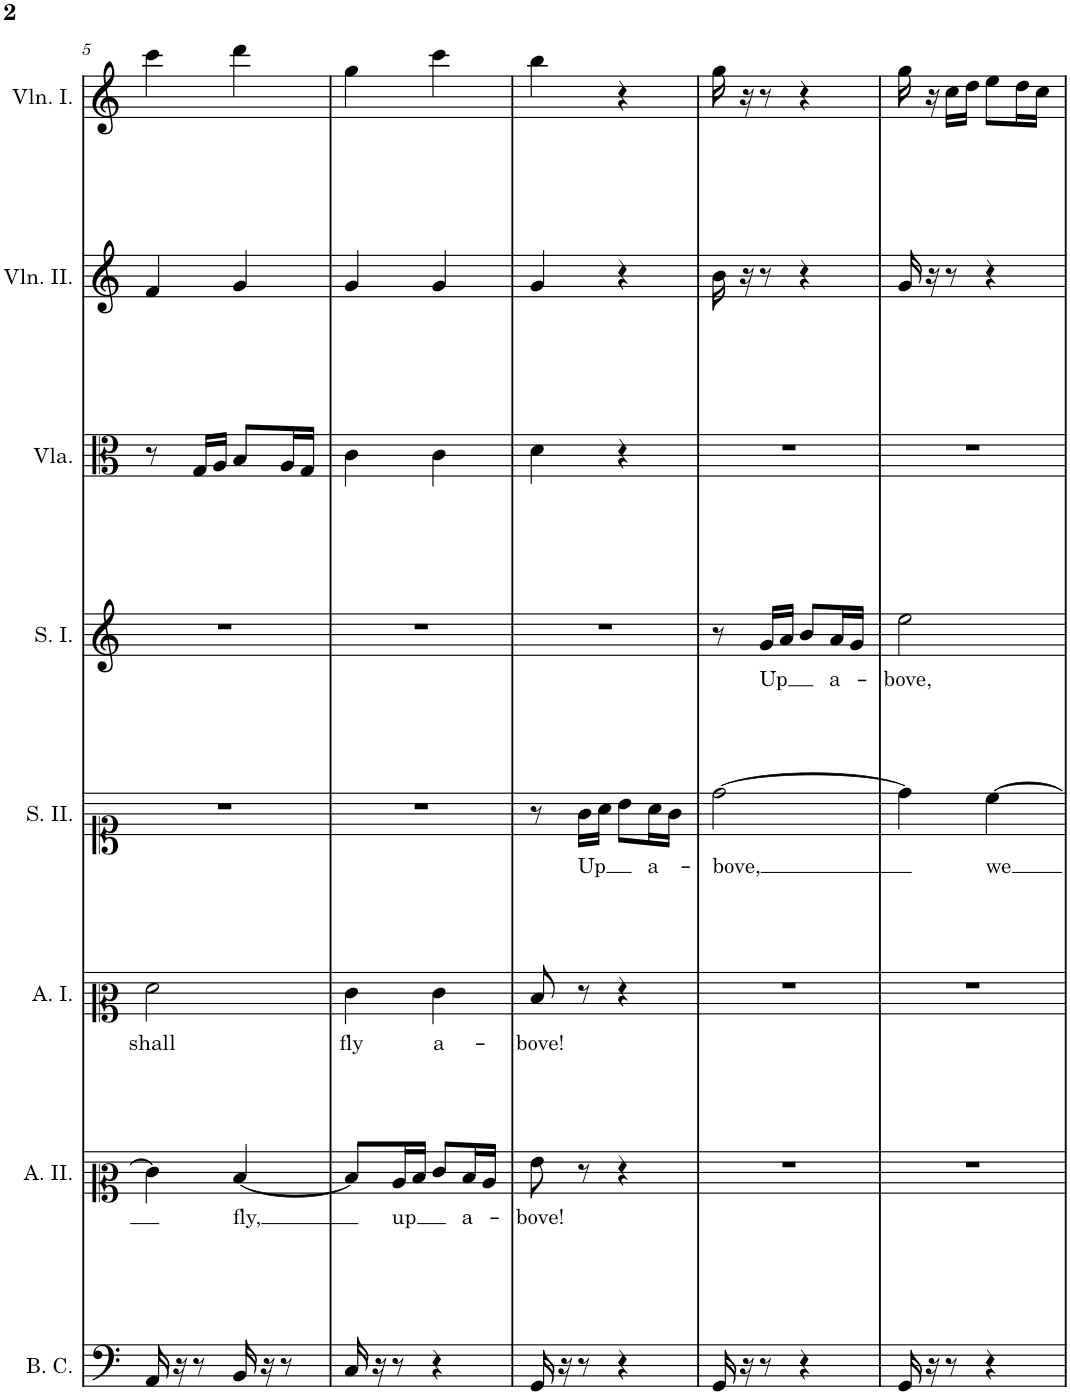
**kern	**kern	**text	**kern	**text	**kern	**text	**kern	**text	**kern	**kern	**kern
*part8	*part7	*part7	*part6	*part6	*part5	*part5	*part4	*part4	*part3	*part2	*part1
*staff8	*staff7	*staff7	*staff6	*staff6	*staff5	*staff5	*staff4	*staff4	*staff3	*staff2	*staff1
*I"Basso Continuo.	*I"Alto II.	*	*I"Alto I.	*	*I"Soprano II.	*	*I"Soprano I.	*	*I"Viola.	*I"Violino II.	*I"Violino I.
*I'B. C.	*I'A. II.	*	*I'A. I.	*	*I'S. II.	*	*I'S. I.	*	*I'Vla.	*I'Vln. II.	*I'Vln. I.
!!LO:PB:g=z
*clefF4	*clefC2	*	*clefC2	*	*clefC1	*	*clefG2	*	*clefC3	*clefG2	*clefG2
*k[]	*k[]	*	*k[]	*	*k[]	*	*k[]	*	*k[]	*k[]	*k[]
*M2/4	*M2/4	*	*M2/4	*	*M2/4	*	*M2/4	*	*M2/4	*M2/4	*M2/4
=5	=5	=5	=5	=5	=5	=5	=5	=5	=5	=5	=5
!	!	!	!	!LO:LY:b	!	!	!	!	!	!	!
16AA/	4e\]	.	2f\	shall	2r	.	2r	.	8r	4f/	4ccc\
16r	.	.	.	.	.	.	.	.	.	.	.
8r	.	.	.	.	.	.	.	.	16G/LL	.	.
.	.	.	.	.	.	.	.	.	16A/JJ	.	.
!	!	!LO:LY:b	!	!	!	!	!	!	!	!	!
16BB/	[4d/	fly,	.	.	.	.	.	.	8B/L	4g/	4ddd\
16r	.	.	.	.	.	.	.	.	.	.	.
8r	.	.	.	.	.	.	.	.	16A/L	.	.
.	.	.	.	.	.	.	.	.	16G/JJ	.	.
=6	=6	=6	=6	=6	=6	=6	=6	=6	=6	=6	=6
!	!	!	!	!LO:LY:b	!	!	!	!	!	!	!
16C/	8d/L]	.	4e\	fly	2r	.	2r	.	4c\	4g/	4gg\
16r	.	.	.	.	.	.	.	.	.	.	.
!	!	!LO:LY:b	!	!	!	!	!	!	!	!	!
8r	16c/L	up	.	.	.	.	.	.	.	.	.
.	16d/JJ	.	.	.	.	.	.	.	.	.	.
!	!	!	!	!LO:LY:b	!	!	!	!	!	!	!
4r	8e/L	.	4e\	a-	.	.	.	.	4c\	4g/	4ccc\
!	!	!LO:LY:b	!	!	!	!	!	!	!	!	!
.	16d/L	a-	.	.	.	.	.	.	.	.	.
.	16c/JJ	.	.	.	.	.	.	.	.	.	.
=7	=7	=7	=7	=7	=7	=7	=7	=7	=7	=7	=7
!	!	!LO:LY:b	!	!LO:LY:b	!	!	!	!	!	!	!
16GG/	8g\	-bove!	8d/	-bove!	8r	.	2r	.	4d\	4g/	4bb\
16r	.	.	.	.	.	.	.	.	.	.	.
!	!	!	!	!	!	!LO:LY:b	!	!	!	!	!
8r	8r	.	8r	.	16g\LL	-Up	.	.	.	.	.
.	.	.	.	.	16a\JJ	.	.	.	.	.	.
4r	4r	.	4r	.	8b\L	.	.	.	4r	4r	4r
!	!	!	!	!	!	!LO:LY:b	!	!	!	!	!
.	.	.	.	.	16a\L	a-	.	.	.	.	.
.	.	.	.	.	16g\JJ	.	.	.	.	.	.
=8	=8	=8	=8	=8	=8	=8	=8	=8	=8	=8	=8
!	!	!	!	!	!	!LO:LY:b	!	!	!	!	!
16GG/	2r	.	2r	.	[2dd\	-bove,	8r	.	2r	16b\	16gg\
16r	.	.	.	.	.	.	.	.	.	16r	16r
!	!	!	!	!	!	!	!	!LO:LY:b	!	!	!
8r	.	.	.	.	.	.	16g/LL	Up	.	8r	8r
.	.	.	.	.	.	.	16a/JJ	.	.	.	.
4r	.	.	.	.	.	.	8b/L	.	.	4r	4r
!	!	!	!	!	!	!	!	!LO:LY:b	!	!	!
.	.	.	.	.	.	.	16a/L	a-	.	.	.
.	.	.	.	.	.	.	16g/JJ	.	.	.	.
=9	=9	=9	=9	=9	=9	=9	=9	=9	=9	=9	=9
!	!	!	!	!	!	!	!	!LO:LY:b	!	!	!
16GG/	2r	.	2r	.	4dd\]	.	2ee\	-bove,	2r	16g/	16gg\
16r	.	.	.	.	.	.	.	.	.	16r	16r
8r	.	.	.	.	.	.	.	.	.	8r	16cc\LL
.	.	.	.	.	.	.	.	.	.	.	16dd\JJ
!	!	!	!	!	!	!LO:LY:b	!	!	!	!	!
4r	.	.	.	.	[4cc\	we	.	.	.	4r	8ee\L
.	.	.	.	.	.	.	.	.	.	.	16dd\L
.	.	.	.	.	.	.	.	.	.	.	16cc\JJ
=	=	=	=	=	=	=	=	=	=	=	=
*-	*-	*-	*-	*-	*-	*-	*-	*-	*-	*-	*-
